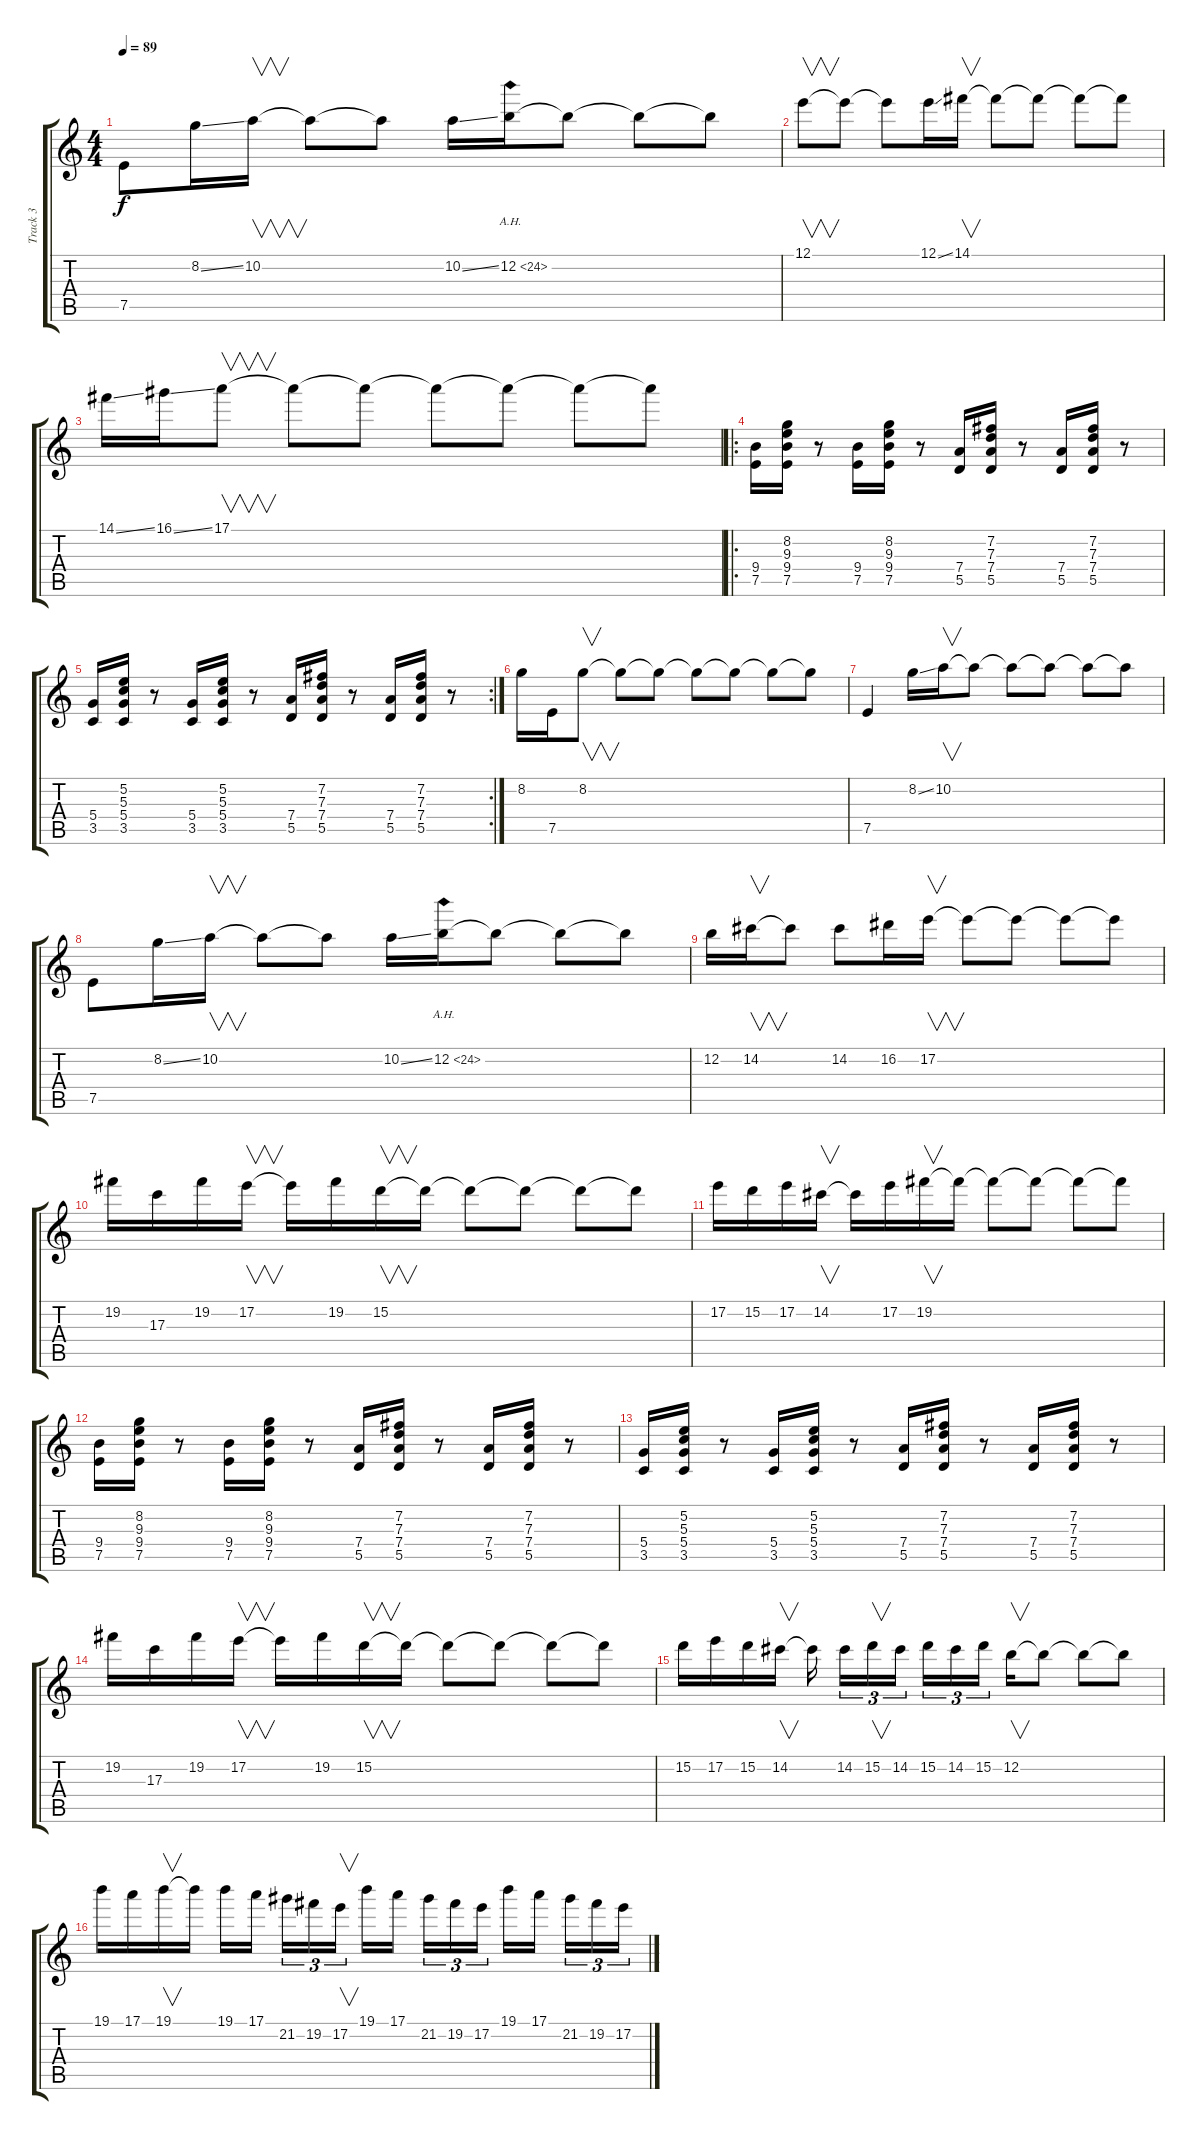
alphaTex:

\track ("Track 3" "Track 3") {instrument overdrivenguitar}
\staff {score tabs}
\tuning (E4 B3 G3 D3 A2 E2) {hide}
\ts (4 4)
\tempo 89
\clef g2
\ks c
7.5.8{dy f} 8.2{ss}.16 10.2.16{v} 10.2{t}.8 10.2{t}.8 10.2{ss}.16 12.2{ah 12}.16 12.2{t}.8 12.2{t}.8 12.2{t}.8 |
12.1.8{v} 12.1{t}.8 12.1{t}.8 12.1{ss}.16 14.1.16{v} 14.1{t}.8 14.1{t}.8 14.1{t}.8 14.1{t}.8 |
14.1{ss}.16 16.1{ss}.16 17.1.8{v} 17.1{t}.8 17.1{t}.8 17.1{t}.8 17.1{t}.8 17.1{t}.8 17.1{t}.8 |
\ro
(9.4 7.5).16 (8.2 9.3 9.4 7.5).16 r.8 (9.4 7.5).16 (8.2 9.3 9.4 7.5).16 r.8 (7.4 5.5).16 (7.2 7.3 7.4 5.5).16 r.8 (7.4 5.5).16 (7.2 7.3 7.4 5.5).16 r.8 |
\rc 2
(5.4 3.5).16 (5.2 5.3 5.4 3.5).16 r.8 (5.4 3.5).16 (5.2 5.3 5.4 3.5).16 r.8 (7.4 5.5).16 (7.2 7.3 7.4 5.5).16 r.8 (7.4 5.5).16 (7.2 7.3 7.4 5.5).16 r.8 |
8.2.16{volume 16} 7.5.16 8.2.8{v} 8.2{t}.8 8.2{t}.8 8.2{t}.8 8.2{t}.8 8.2{t}.8 8.2{t}.8 |
7.5.4 8.2{ss}.16 10.2.16{v} 10.2{t}.8 10.2{t}.8 10.2{t}.8 10.2{t}.8 10.2{t}.8 |
7.5.8 8.2{ss}.16 10.2.16{v} 10.2{t}.8 10.2{t}.8 10.2{ss}.16 12.2{ah 12}.16 12.2{t}.8 12.2{t}.8 12.2{t}.8 |
12.2.16 14.2.16{v} 14.2{t}.8 14.2.8 16.2.16 17.2.16{v} 17.2{t}.8 17.2{t}.8 17.2{t}.8 17.2{t}.8 |
19.2.16 17.3.16 19.2.16 17.2.16{v} 17.2{t}.16 19.2.16 15.2.16{v} 15.2{t}.16 15.2{t}.8 15.2{t}.8 15.2{t}.8 15.2{t}.8 |
17.2.16 15.2.16 17.2.16 14.2.16{v} 14.2{t}.16 17.2.16 19.2.16{v} 19.2{t}.16 19.2{t}.8 19.2{t}.8 19.2{t}.8 19.2{t}.8 |
(9.4 7.5).16 (8.2 9.3 9.4 7.5).16 r.8 (9.4 7.5).16 (8.2 9.3 9.4 7.5).16 r.8 (7.4 5.5).16 (7.2 7.3 7.4 5.5).16 r.8 (7.4 5.5).16 (7.2 7.3 7.4 5.5).16 r.8 |
(5.4 3.5).16 (5.2 5.3 5.4 3.5).16 r.8 (5.4 3.5).16 (5.2 5.3 5.4 3.5).16 r.8 (7.4 5.5).16 (7.2 7.3 7.4 5.5).16 r.8 (7.4 5.5).16 (7.2 7.3 7.4 5.5).16 r.8 |
19.2.16 17.3.16 19.2.16 17.2.16{v} 17.2{t}.16 19.2.16 15.2.16{v} 15.2{t}.16 15.2{t}.8 15.2{t}.8 15.2{t}.8 15.2{t}.8 |
15.2.16 17.2.16 15.2.16 14.2.16{v} 14.2{t}.16 14.2.16{tu (3 2)} 15.2.16{v tu (3 2)} 14.2.16{tu (3 2)} 15.2.16{tu (3 2)} 14.2.16{tu (3 2)} 15.2.16{tu (3 2)} 12.2.16{v} 12.2{t}.8 12.2{t}.8 12.2{t}.8 |
19.1.16 17.1.16 19.1.16{v} 19.1{t}.16 19.1.16 17.1.16 21.2.16{tu (3 2)} 19.2.16{tu (3 2)} 17.2.16{v tu (3 2)} 19.1.16 17.1.16 21.2.16{tu (3 2)} 19.2.16{tu (3 2)} 17.2.16{tu (3 2)} 19.1.16 17.1.16 21.2.16{tu (3 2)} 19.2.16{tu (3 2)} 17.2.16{tu (3 2)}
